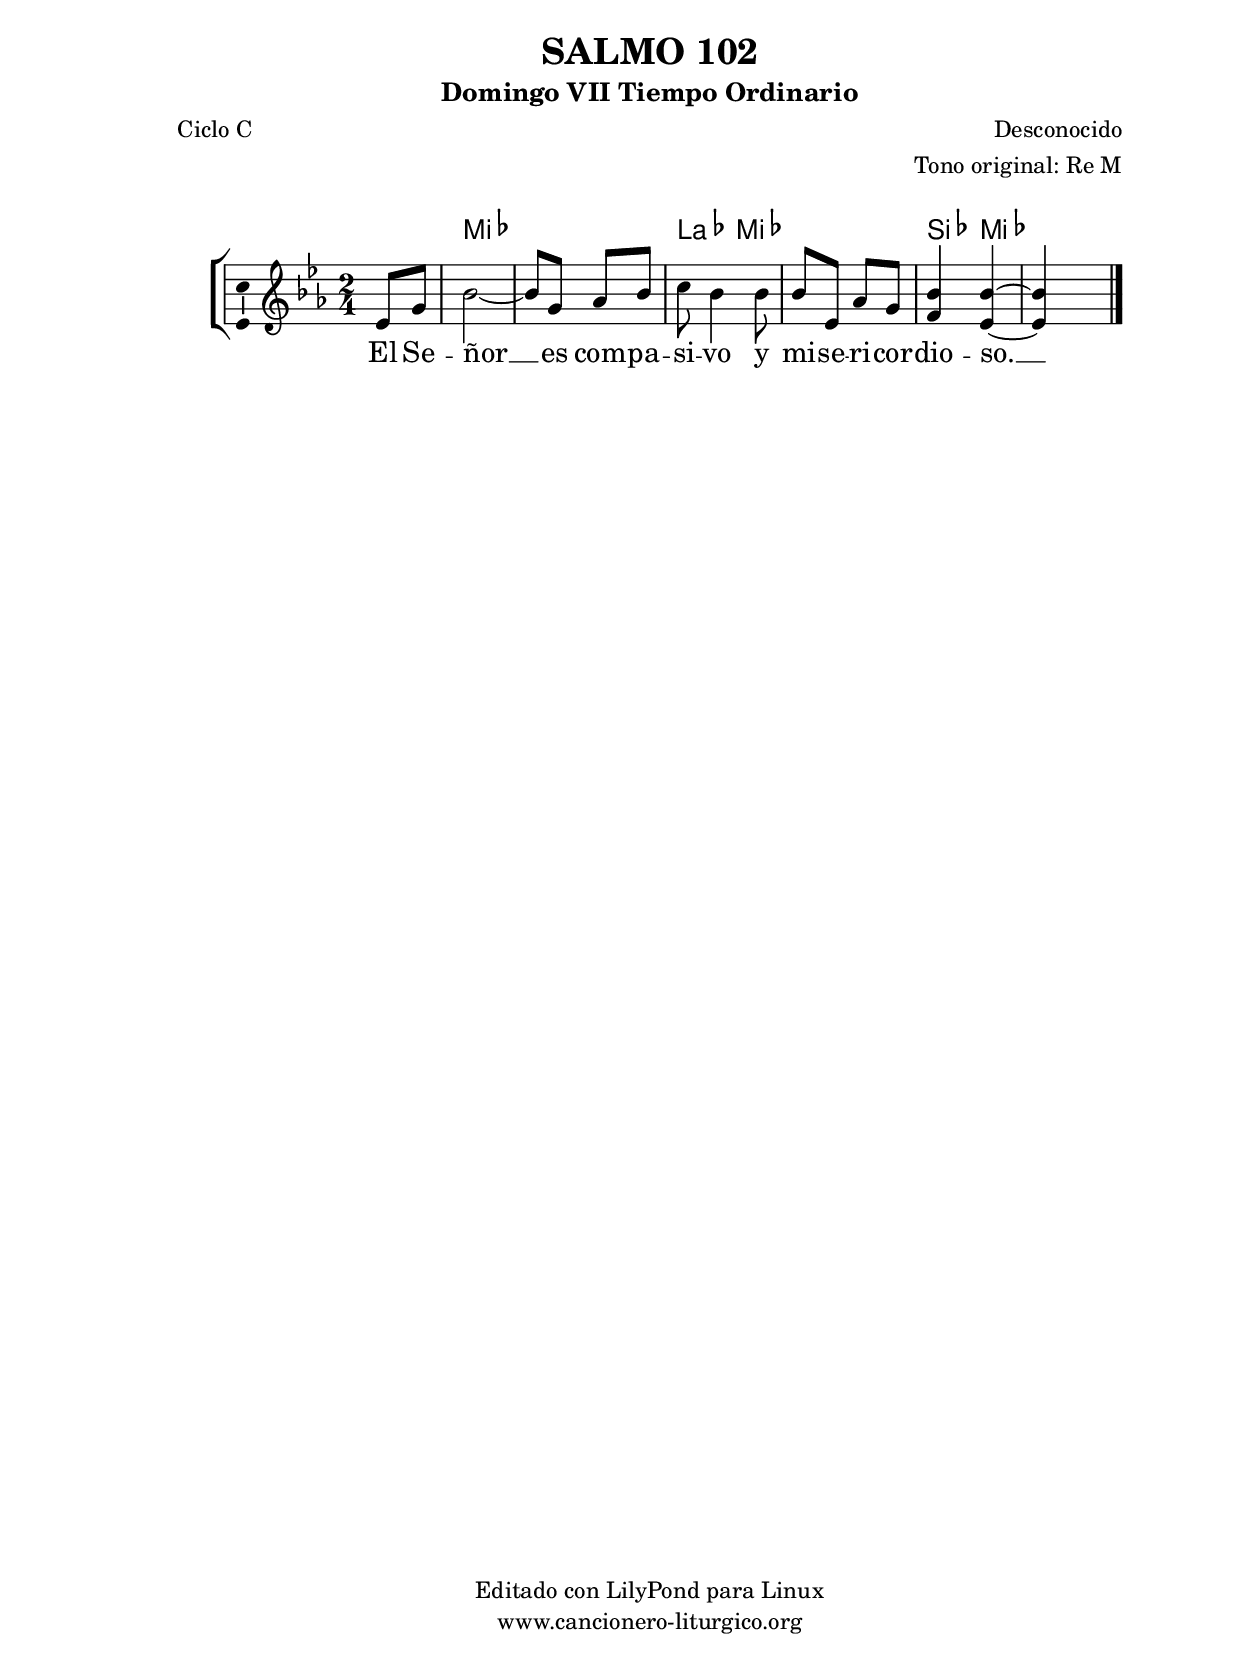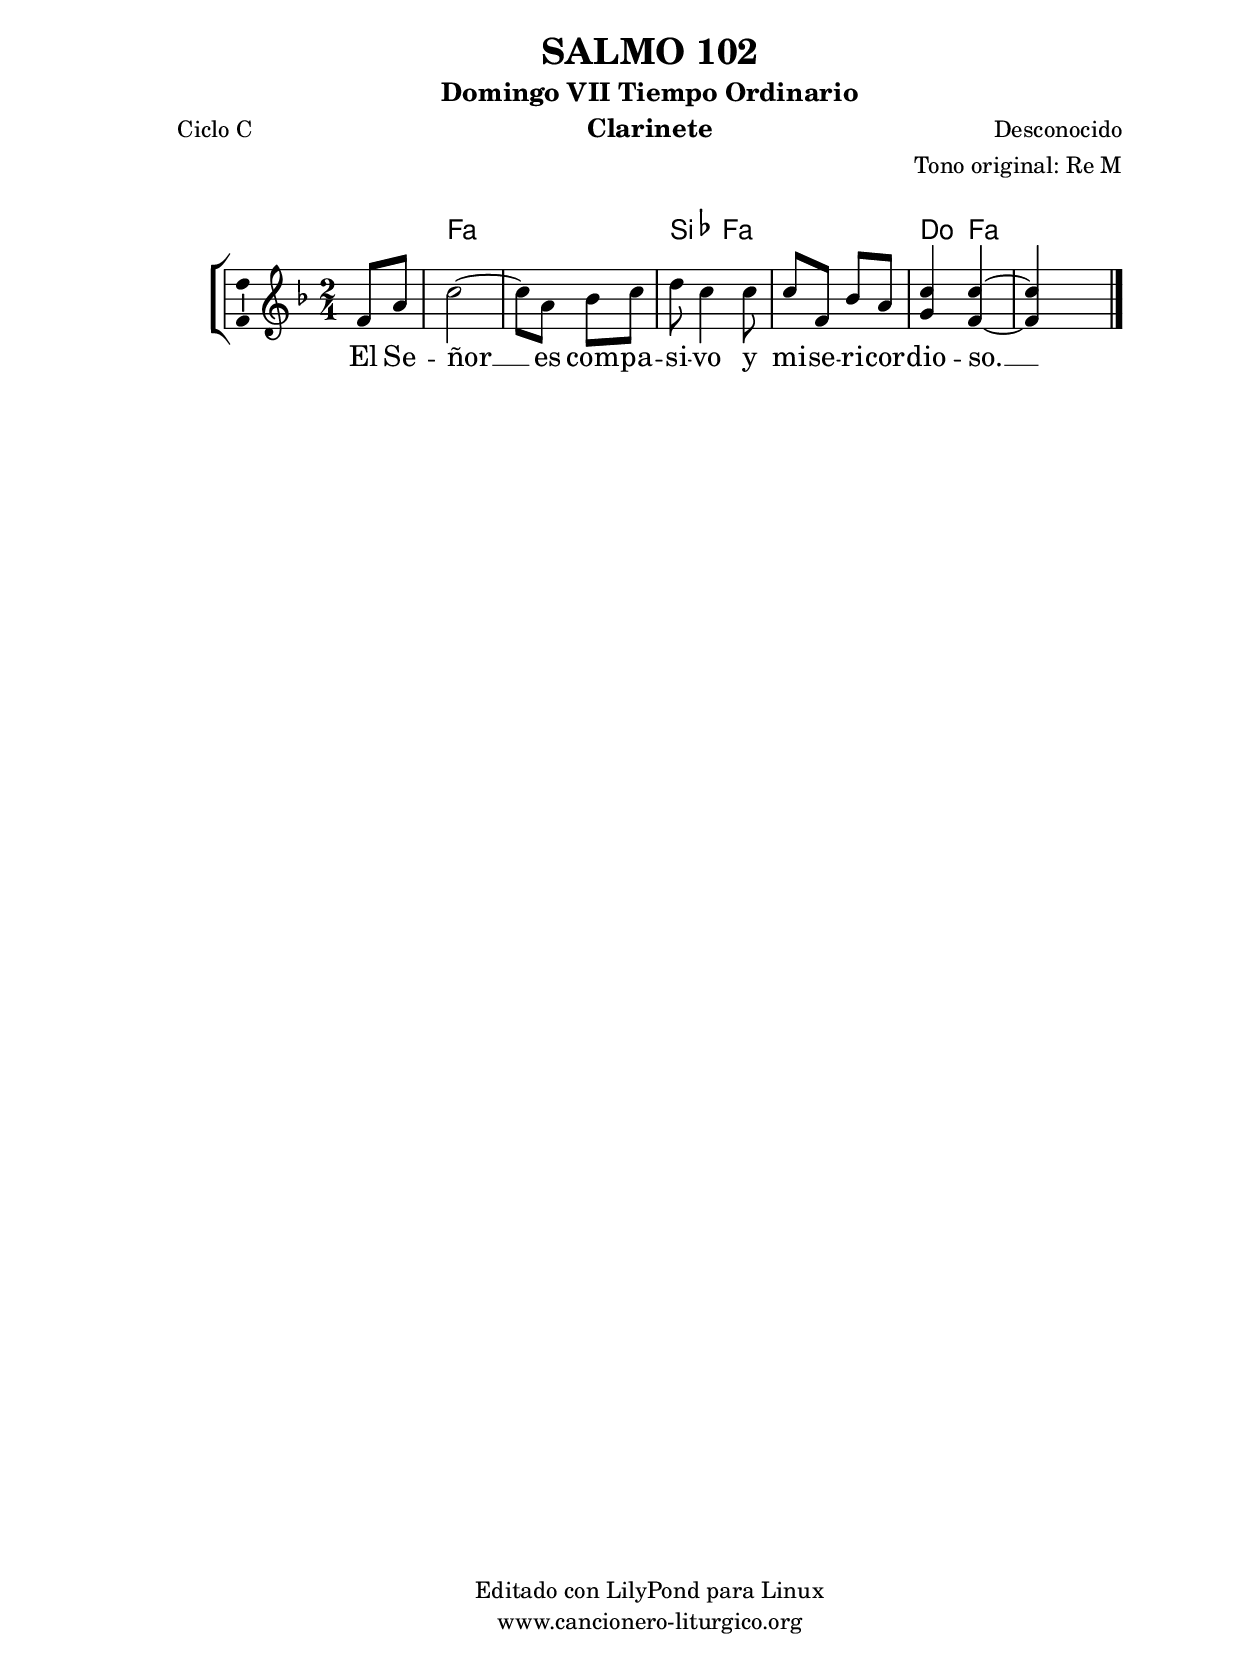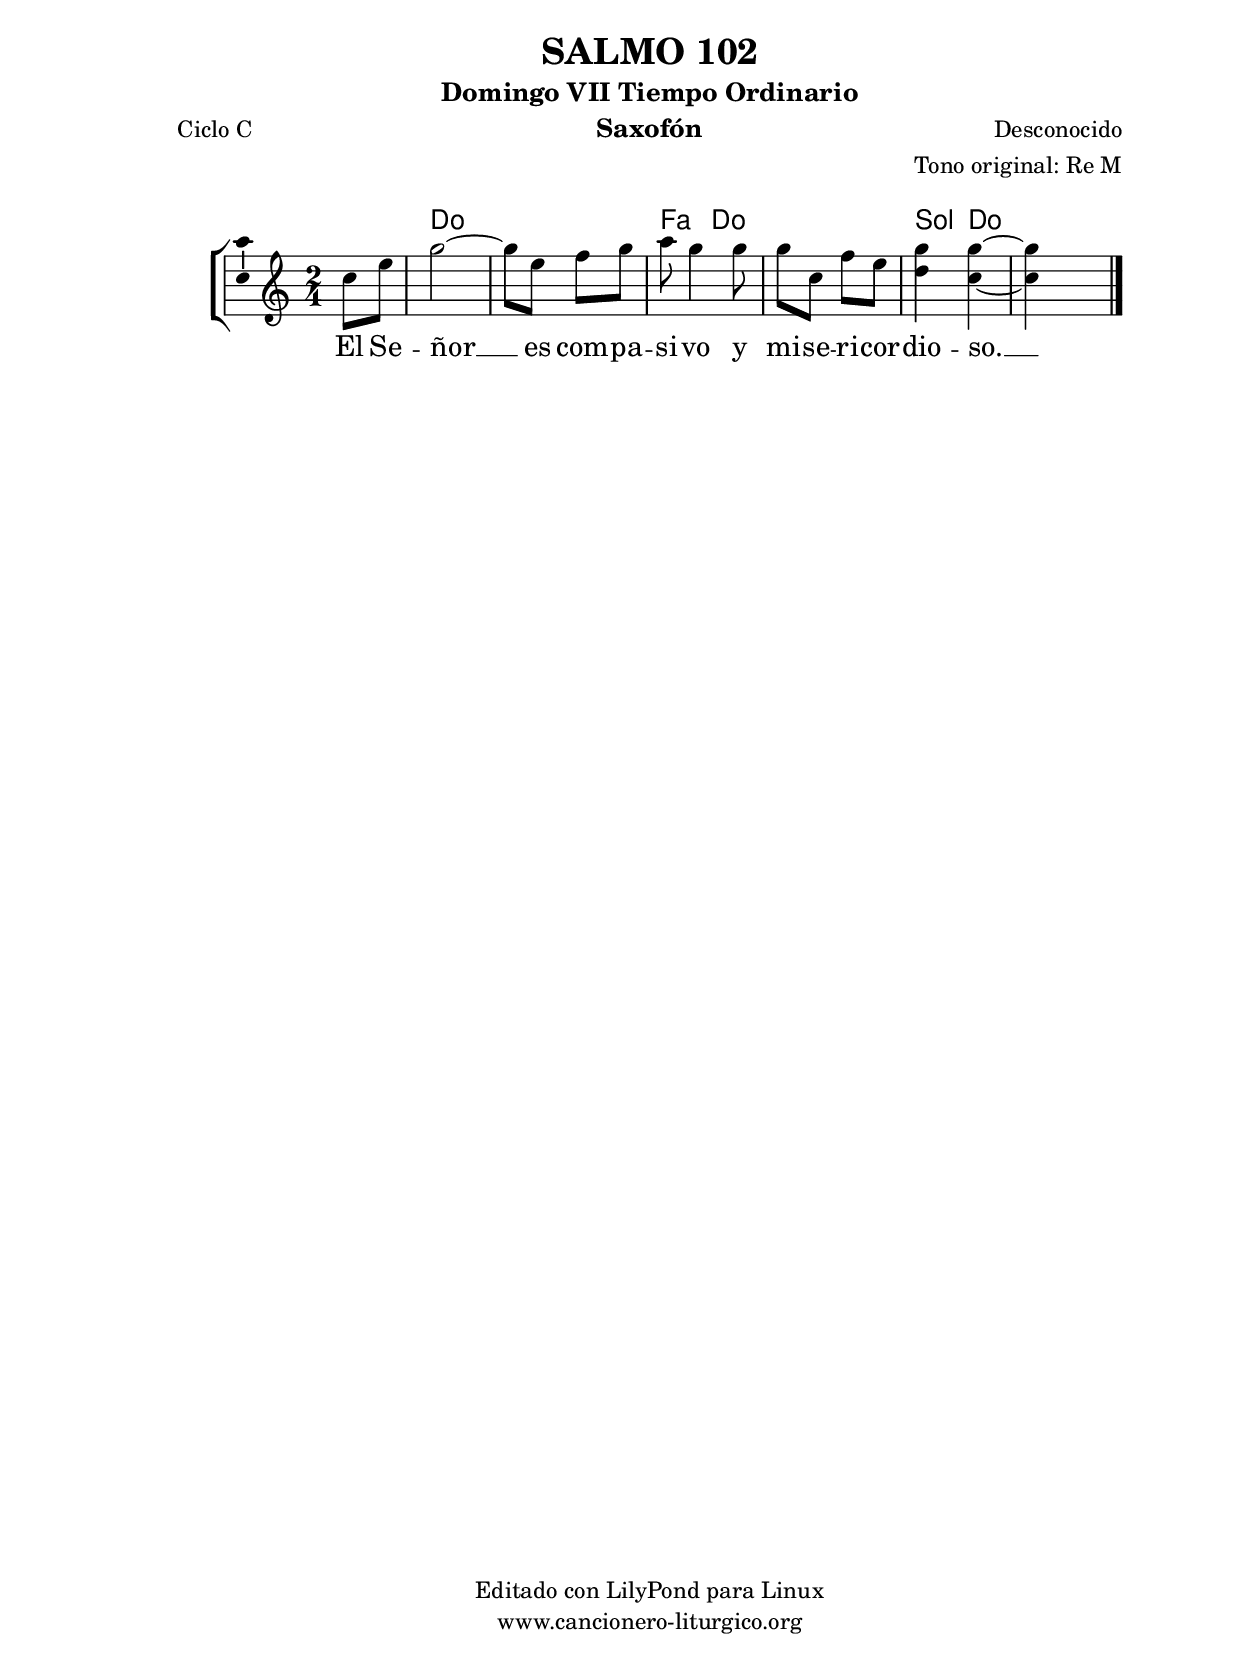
%
%para convertir .midi en .wav:
%timidity filename.midi -Ow -o finename.wav
%
%
%Para convertir de .wav a .mp3:
%lame -h -m j filename.wav
%
%
%para escuchar el midi:
%timidity nombrefichero.midi
%


%versión de lilypond para la que se ha escrito esta partitura:
\version "2.16.0"

	%Tamaño papel
	#(set-default-paper-size "a4")
	%Tamaño partitura
	#(set-global-staff-size 20)
	%No responde al pulsar sobre una nota
	#(ly:set-option 'point-and-click #f)

%parámetros del encabezamiento:
\header {
	title = "SALMO 102"
	subtitle = "Domingo VII Tiempo Ordinario"
	composer = "Desconocido"
	poet = "Ciclo C"
	meter = ""
	arranger = "Tono original: Re M"
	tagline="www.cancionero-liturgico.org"
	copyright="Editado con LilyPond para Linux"
	}

%parámetros asociados al papel:
\paper  {
	oddHeaderMarkup = \markup {\fill-line { \on-the-fly #not-first-page \fromproperty #'header:title \on-the-fly #not-first-page \fromproperty #'header:composer }}
	evenHeaderMarkup = \markup {\fill-line { \fromproperty #'header:composer \fromproperty #'header:title }}
	#(set-paper-size "a4")
	print-page-number = ##f
	first-page-number = 1
	print-first-page-number = ##f
%	head-separation = 3.0 \cm
	top-margin = 2.0 \cm
	bottom-margin = 0.5\cm
%%%	bottom-margin = -1.0\cm
	left-margin = 3.0 \cm
	line-width = 16.0 \cm 
	indent = 8\mm
	interscoreline = 2.\mm
	between-system-space = 15\mm
%	para que las partituras no llenen la hoja:
	ragged-bottom = ##t
%	idem para la última hoja:
	ragged-last-bottom = ##f
%	para que las partituras llenen el ancho del papel:
	ragged-last = ##f
	after-title-space = 2.5 \cm
%page-count=1
%system-count=8

	%Flexible Vertical Spacing
%	markup-markup-spacing =
%	#'((basic-distance . 15) (minimum-distance . 15) (padding . 3))
	markup-system-spacing =
	#'((basic-distance . 15) (minimum-distance . 15) (padding . 3))
	system-system-spacing =
	#'((basic-distance . 15) (minimum-distance . 15) (padding . 3))
	score-system-spacing =
	#'((basic-distance . 15) (minimum-distance . 15) (padding . 5))
%	top-system-spacing = % header
%	#'((basic-distance . 8) (minimum-distance . 0) (padding . 3))
%	top-markup-spacing =
%	#'((basic-distance . 20) (minimum-distance . 20) (padding . 3))
	last-bottom-spacing = % footer
	#'((basic-distance . 5) (minimum-distance . 5) (padding . 3))
%	score-markup-spacing =
%	#'((basic-distance . 16) (minimum-distance . 13) (padding . 3))

	}


%parámetros que afectan a toda la partitura:
global =  {
	%clave de sol (G):
	\clef G
	%armadura:
	\transpose d ees
	\key d \major
	\tempo 4=100
	\set Score.tempoHideNote = ##t
	}


acordes = {
	\italianChords
	\chordmode {
	\transpose d ees
{

s4
d2 s g4 d s2 a4 d s2

	}
	}
}

melodia = 
	\transpose d ees
{
	\relative c'{
	\time 2/4

\partial4 d8 fis
a2~
a8 fis g a
b8 a4 a8
a8 d, g fis
<a e>4 <a d,>~
<a d,>4 s4

	\bar "|."
	}
	}


texto = \lyricmode {
El Se -- ñor __ es com -- pa -- si -- vo
y mi -- se -- ri -- cor -- dio -- so. __
	}


acordesStaff = \context ChordNames = acordesStaff <<
	\set chordChanges = ##t
	\acordes
	>>


vozStaff = \context Voice = vozStaff
\with {\consists "Ambitus_engraver"}
<<
%	\set Staff.instrumentName = ""
%	\set Staff.shortInstrumentName = ""
%	\set Staff.midiInstrument = #"clarinet"
%	\set Staff.midiInstrument = #"cello"
%	\set Staff.midiInstrument = #"flute"
	\set Staff.midiInstrument = #"electric guitar (jazz)"
%	\set Staff.midiInstrument = #"english horn"
%	\set Staff.midiInstrument = #"violin"
%	\set Staff.midiInstrument = #"glockenspiel"
	\set Staff.midiMinimumVolume = #0.7
	\set Staff.midiMaximumVolume = #0.9
	\global
	\melodia
	>>


textoStaff = \context Lyrics = textoStaff <<
	\lyricsto vozStaff \texto
	>>

\book {
	\score {
		\context ChoirStaff {
			\override StaffGroup.SystemStartBracket #'collapse-height = #1
			\override Score.SystemStartBar #'collapse-height = #1
			<<
			\acordesStaff
			\vozStaff
			\textoStaff
			>>
			}
		\layout {
	    		\context {
				\Lyrics
				\override LyricText #'font-size = #2
				}
	   		 \context {
				\Score
				%fontSize = #3
				\override StaffSymbol #'staff-space = #(magstep +3)
				%\override Beam #'thickness = #0.55
				%\override SpacingSpanner #'spacing-increment = #1.0
				%\override Slur #'height-limit = #1.5
				}
			}
		}
	\score {
		\unfoldRepeats
		\context ChoirStaff {
			<<
			\acordesStaff
			\vozStaff
			>>
			}
		\midi {
	  		\context {
	  			\Score
				tempoWholesPerMinute = #(ly:make-moment 70 4)
				}
			}
		}
	}

%Partitura para clarinete
#(define output-suffix "C")
\book {
	\header{
		instrument = "Clarinete"
		}
	\score {
		\context ChoirStaff {
			\override StaffGroup.SystemStartBracket #'collapse-height = #1
			\override Score.SystemStartBar #'collapse-height = #1
\transpose c d
			<<
			\acordesStaff
			\vozStaff
			\textoStaff
			>>
			}
		\layout {
	    		\context {
				\Lyrics
				\override LyricText #'font-size = #2
				}
	   		 \context {
				\Score
				%fontSize = #3
				\override StaffSymbol #'staff-space = #(magstep +3)
				%\override Beam #'thickness = #0.55
				%\override SpacingSpanner #'spacing-increment = #1.0
				%\override Slur #'height-limit = #1.5
				}
			}
		}
	}

%Partitura para saxofón
#(define output-suffix "S")
\book {
	\header{
		instrument = "Saxofón"
		}
	\score {
		\context ChoirStaff {
			\override StaffGroup.SystemStartBracket #'collapse-height = #1
			\override Score.SystemStartBar #'collapse-height = #1
\transpose c a
			<<
			\acordesStaff
			\vozStaff
			\textoStaff
			>>
			}
		\layout {
	    		\context {
				\Lyrics
				\override LyricText #'font-size = #2
				}
	   		 \context {
				\Score
				%fontSize = #3
				\override StaffSymbol #'staff-space = #(magstep +3)
				%\override Beam #'thickness = #0.55
				%\override SpacingSpanner #'spacing-increment = #1.0
				%\override Slur #'height-limit = #1.5
				}
			}
		}
	}

